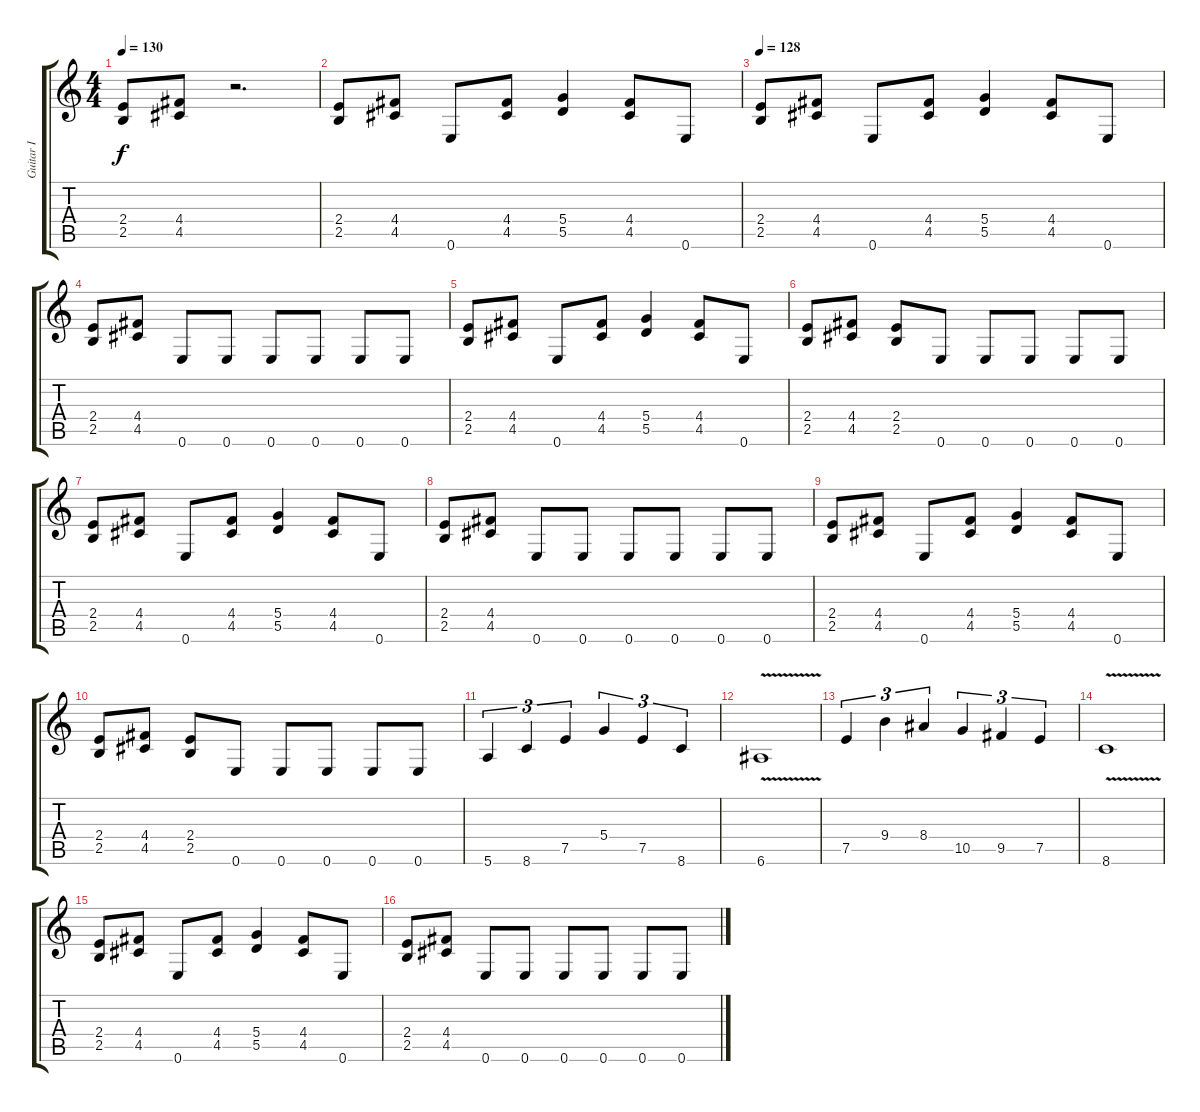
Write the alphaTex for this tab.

\track ("Guitar I" "Guitar I") {instrument distortionguitar}
\staff {score tabs}
\tuning (E4 B3 G3 D3 A2 E2) {hide}
\ts (4 4)
\tempo 130
\clef g2
\ks c
(2.4 2.5).8{dy f} (4.4 4.5).8 r.2{d} |
(2.4 2.5).8 (4.4 4.5).8 0.6.8 (4.4 4.5).8 (5.4 5.5).4 (4.4 4.5).8 0.6.8 |
\tempo 128
(2.4 2.5).8 (4.4 4.5).8 0.6.8 (4.4 4.5).8 (5.4 5.5).4 (4.4 4.5).8 0.6.8 |
(2.4 2.5).8 (4.4 4.5).8 0.6.8 0.6.8 0.6.8 0.6.8 0.6.8 0.6.8 |
(2.4 2.5).8 (4.4 4.5).8 0.6.8 (4.4 4.5).8 (5.4 5.5).4 (4.4 4.5).8 0.6.8 |
(2.4 2.5).8 (4.4 4.5).8 (2.4 2.5).8 0.6.8 0.6.8 0.6.8 0.6.8 0.6.8 |
(2.4 2.5).8 (4.4 4.5).8 0.6.8 (4.4 4.5).8 (5.4 5.5).4 (4.4 4.5).8 0.6.8 |
(2.4 2.5).8 (4.4 4.5).8 0.6.8 0.6.8 0.6.8 0.6.8 0.6.8 0.6.8 |
(2.4 2.5).8 (4.4 4.5).8 0.6.8 (4.4 4.5).8 (5.4 5.5).4 (4.4 4.5).8 0.6.8 |
(2.4 2.5).8 (4.4 4.5).8 (2.4 2.5).8 0.6.8 0.6.8 0.6.8 0.6.8 0.6.8 |
5.6.4{tu (3 2)} 8.6.4{tu (3 2)} 7.5.4{tu (3 2)} 5.4.4{tu (3 2)} 7.5.4{tu (3 2)} 8.6.4{tu (3 2)} |
6.6{v}.1 |
7.5.4{tu (3 2)} 9.4.4{tu (3 2)} 8.4.4{tu (3 2)} 10.5.4{tu (3 2)} 9.5.4{tu (3 2)} 7.5.4{tu (3 2)} |
8.6{v}.1 |
(2.4 2.5).8 (4.4 4.5).8 0.6.8 (4.4 4.5).8 (5.4 5.5).4 (4.4 4.5).8 0.6.8 |
(2.4 2.5).8 (4.4 4.5).8 0.6.8 0.6.8 0.6.8 0.6.8 0.6.8 0.6.8
